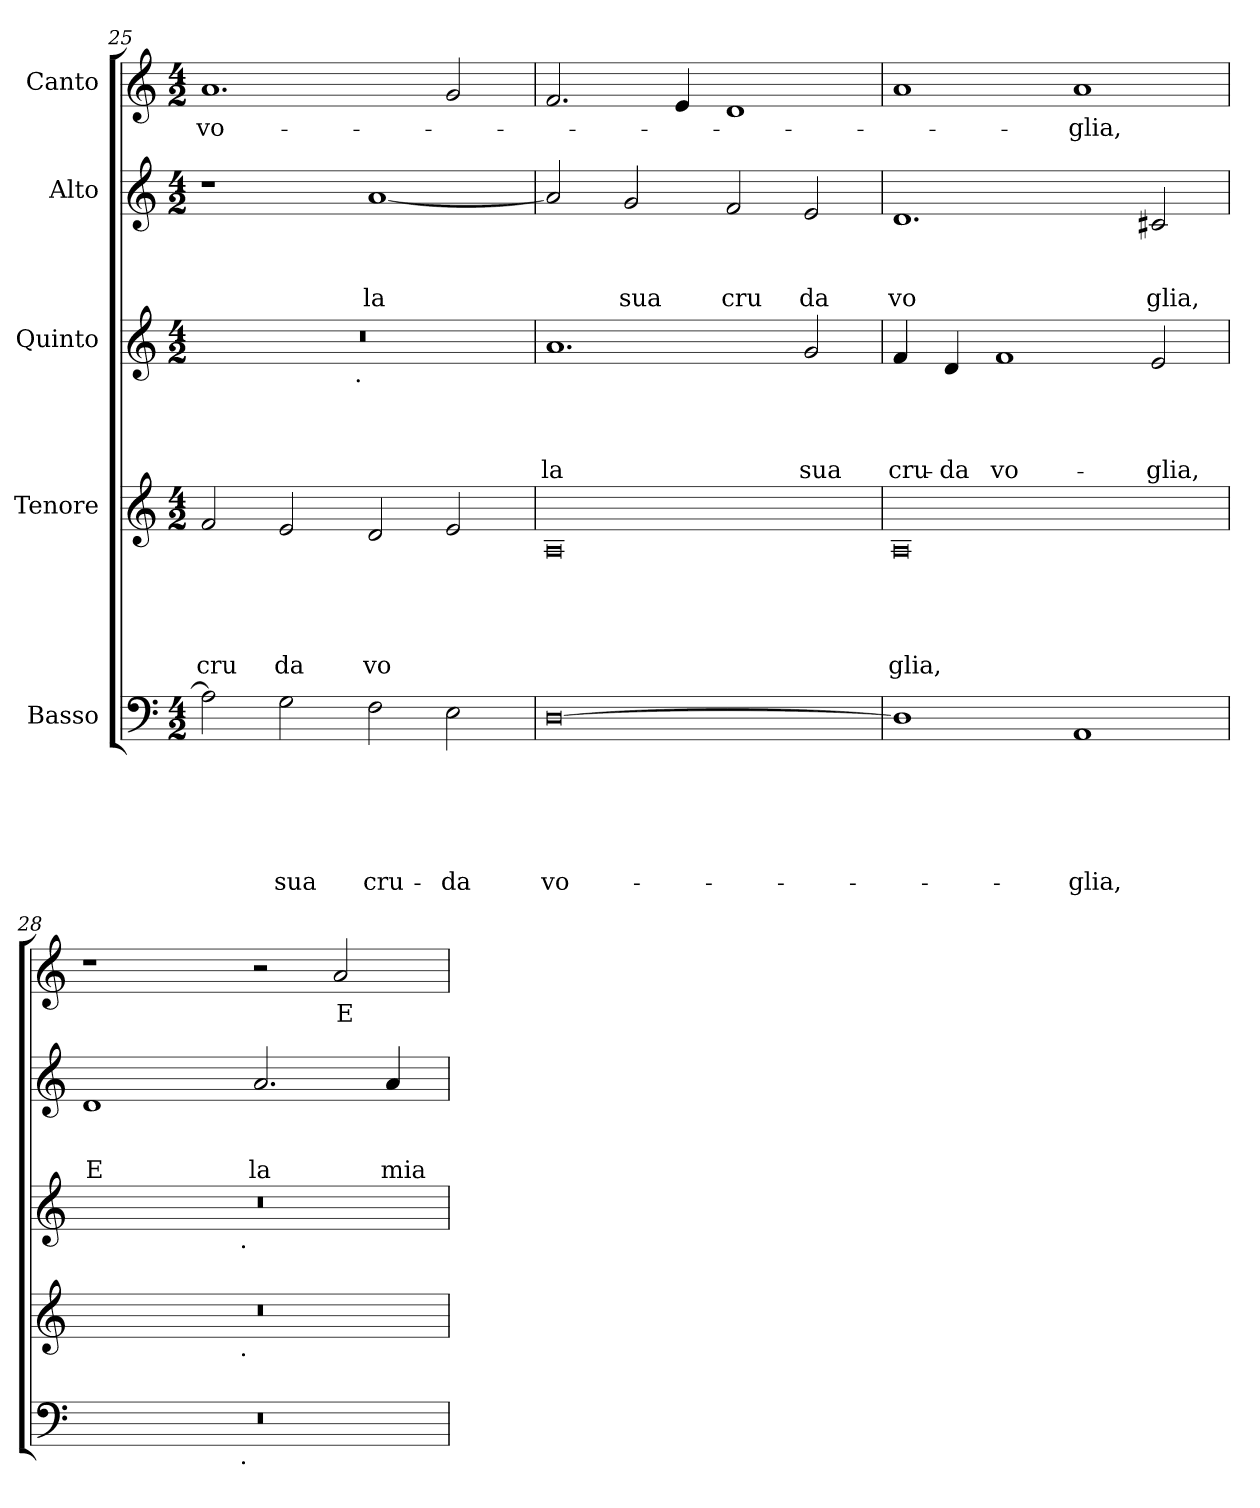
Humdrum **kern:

**kern	**text	**text	**text	**text	**text	**text	**kern	**text	**text	**text	**text	**text	**kern	**text	**text	**text	**text	**kern	**text	**text	**text	**kern	**text
*part5	*part5	*part5	*part5	*part5	*part5	*part5	*part4	*part4	*part4	*part4	*part4	*part4	*part3	*part3	*part3	*part3	*part3	*part2	*part2	*part2	*part2	*part1	*part1
*staff5	*staff5	*staff5	*staff5	*staff5	*staff5	*staff5	*staff4	*staff4	*staff4	*staff4	*staff4	*staff4	*staff3	*staff3	*staff3	*staff3	*staff3	*staff2	*staff2	*staff2	*staff2	*staff1	*staff1
*I"Basso	*	*	*	*	*	*	*I"Tenore	*	*	*	*	*	*I"Quinto	*	*	*	*	*I"Alto	*	*	*	*I"Canto	*
*clefF4	*	*	*	*	*	*	*clefG2	*	*	*	*	*	*clefG2	*	*	*	*	*clefG2	*	*	*	*clefG2	*
*k[]	*	*	*	*	*	*	*k[]	*	*	*	*	*	*k[]	*	*	*	*	*k[]	*	*	*	*k[]	*
*C:	*	*	*	*	*	*	*C:	*	*	*	*	*	*C:	*	*	*	*	*C:	*	*	*	*C:	*
*M4/2	*	*	*	*	*	*	*M4/2	*	*	*	*	*	*M4/2	*	*	*	*	*M4/2	*	*	*	*M4/2	*
=25	=25	=25	=25	=25	=25	=25	=25	=25	=25	=25	=25	=25	=25	=25	=25	=25	=25	=25	=25	=25	=25	=25	=25
!	!	!	!	!	!	!	!	!	!	!	!	!LO:LY:b	!	!	!	!	!	!	!	!	!	!	!LO:LY:b
*	*	*	*	*	*	*	*	*	*	*	*	*	*^	*	*	*	*	*	*	*	*	*	*
2A\]	.	.	.	.	.	.	2f/	.	.	.	.	cru	0r	2ryy	.	.	.	.	1r	.	.	.	1.a	vo-
!	!	!	!	!	!	!LO:LY:b	!	!	!	!	!	!LO:LY:b	!	!	!	!	!	!	!	!	!	!	!	!
2G\	.	.	.	.	.	sua	2e/	.	.	.	.	da	.	4...ryy	.	.	.	.	.	.	.	.	.	.
!	!	!	!	!	!	!	!	!	!	!	!	!	!	!LO:TX:b:t=.	!	!	!	!	!	!	!	!	!	!
.	.	.	.	.	.	.	.	.	.	.	.	.	.	1ryy	.	.	.	.	.	.	.	.	.	.
!	!	!	!	!	!	!LO:LY:b	!	!	!	!	!	!LO:LY:b	!	!	!	!	!	!	!	!	!	!LO:LY:b	!	!
2F\	.	.	.	.	.	cru-	2d/	.	.	.	.	vo	.	.	.	.	.	.	[<1a	.	.	la	.	.
!	!	!	!	!	!	!LO:LY:b	!	!	!	!	!	!	!	!	!	!	!	!	!	!	!	!	!	!
2E\	.	.	.	.	.	-da	2e/	.	.	.	.	.	.	.	.	.	.	.	.	.	.	.	2g/	.
.	.	.	.	.	.	.	.	.	.	.	.	.	.	32ryy	.	.	.	.	.	.	.	.	.	.
=26	=26	=26	=26	=26	=26	=26	=26	=26	=26	=26	=26	=26	=26	=26	=26	=26	=26	=26	=26	=26	=26	=26	=26	=26
!	!	!	!	!	!	!LO:LY:b	!	!	!	!	!	!	!	!	!	!	!	!LO:LY:b	!	!	!	!	!	!
*	*	*	*	*	*	*	*	*	*	*	*	*	*v	*v	*	*	*	*	*	*	*	*	*	*
[>0D	.	.	.	.	.	vo-	0A	.	.	.	.	.	1.a	.	.	.	la	2a/]	.	.	.	2.f/	.
!	!	!	!	!	!	!	!	!	!	!	!	!	!	!	!	!	!	!	!	!	!LO:LY:b	!	!
.	.	.	.	.	.	.	.	.	.	.	.	.	.	.	.	.	.	2g/	.	.	sua	.	.
.	.	.	.	.	.	.	.	.	.	.	.	.	.	.	.	.	.	.	.	.	.	4e/	.
!	!	!	!	!	!	!	!	!	!	!	!	!	!	!	!	!	!	!	!	!	!LO:LY:b	!	!
.	.	.	.	.	.	.	.	.	.	.	.	.	.	.	.	.	.	2f/	.	.	cru	1d	.
!	!	!	!	!	!	!	!	!	!	!	!	!	!	!	!	!	!LO:LY:b	!	!	!	!LO:LY:b	!	!
.	.	.	.	.	.	.	.	.	.	.	.	.	2g/	.	.	.	sua	2e/	.	.	da	.	.
=27	=27	=27	=27	=27	=27	=27	=27	=27	=27	=27	=27	=27	=27	=27	=27	=27	=27	=27	=27	=27	=27	=27	=27
!	!	!	!	!	!	!	!	!	!	!	!	!LO:LY:b	!	!	!	!	!LO:LY:b	!	!	!	!LO:LY:b	!	!
1D]	.	.	.	.	.	.	0A	.	.	.	.	glia,	4f/	.	.	.	cru-	1.d	.	.	vo	1a	.
!	!	!	!	!	!	!	!	!	!	!	!	!	!	!	!	!	!LO:LY:b	!	!	!	!	!	!
.	.	.	.	.	.	.	.	.	.	.	.	.	4d/	.	.	.	-da	.	.	.	.	.	.
!	!	!	!	!	!	!	!	!	!	!	!	!	!	!	!	!	!LO:LY:b	!	!	!	!	!	!
.	.	.	.	.	.	.	.	.	.	.	.	.	1f	.	.	.	vo-	.	.	.	.	.	.
!	!	!	!	!	!	!LO:LY:b	!	!	!	!	!	!	!	!	!	!	!	!	!	!	!	!	!LO:LY:b
1AA	.	.	.	.	.	-glia,	.	.	.	.	.	.	.	.	.	.	.	.	.	.	.	1a	-glia,
!	!	!	!	!	!	!	!	!	!	!	!	!	!	!	!	!	!LO:LY:b	!	!	!	!LO:LY:b	!	!
.	.	.	.	.	.	.	.	.	.	.	.	.	2e/	.	.	.	-glia,	2c#X/	.	.	glia,	.	.
=28	=28	=28	=28	=28	=28	=28	=28	=28	=28	=28	=28	=28	=28	=28	=28	=28	=28	=28	=28	=28	=28	=28	=28
!	!	!	!	!	!	!	!	!	!	!	!	!	!	!	!	!	!	!	!	!	!LO:LY:b	!	!
*^	*	*	*	*	*	*	*^	*	*	*	*	*	*^	*	*	*	*	*	*	*	*	*	*
0r	2ryy	.	.	.	.	.	.	0r	2ryy	.	.	.	.	.	0r	2ryy	.	.	.	.	1d	.	.	E	1r	.
.	4...ryy	.	.	.	.	.	.	.	4...ryy	.	.	.	.	.	.	4...ryy	.	.	.	.	.	.	.	.	.	.
!	!	!	!	!	!	!	!	!	!	!	!	!	!	!	!	!LO:TX:b:t=.	!	!	!	!	!	!	!	!	!	!
!	!	!	!	!	!	!	!	!	!LO:TX:b:t=.	!	!	!	!	!	!	!	!	!	!	!	!	!	!	!	!	!
!	!LO:TX:b:t=.	!	!	!	!	!	!	!	!	!	!	!	!	!	!	!	!	!	!	!	!	!	!	!	!	!
.	1ryy	.	.	.	.	.	.	.	1ryy	.	.	.	.	.	.	1ryy	.	.	.	.	.	.	.	.	.	.
!	!	!	!	!	!	!	!	!	!	!	!	!	!	!	!	!	!	!	!	!	!	!	!	!LO:LY:b	!	!
.	.	.	.	.	.	.	.	.	.	.	.	.	.	.	.	.	.	.	.	.	2.a/	.	.	la	2r	.
!	!	!	!	!	!	!	!	!	!	!	!	!	!	!	!	!	!	!	!	!	!	!	!	!	!	!LO:LY:b
.	.	.	.	.	.	.	.	.	.	.	.	.	.	.	.	.	.	.	.	.	.	.	.	.	2a/	E
!	!	!	!	!	!	!	!	!	!	!	!	!	!	!	!	!	!	!	!	!	!	!	!	!LO:LY:b	!	!
.	.	.	.	.	.	.	.	.	.	.	.	.	.	.	.	.	.	.	.	.	4a/	.	.	mia	.	.
.	32ryy	.	.	.	.	.	.	.	32ryy	.	.	.	.	.	.	32ryy	.	.	.	.	.	.	.	.	.	.
*v	*v	*	*	*	*	*	*	*	*	*	*	*	*	*	*v	*v	*	*	*	*	*	*	*	*	*	*
*	*	*	*	*	*	*	*v	*v	*	*	*	*	*	*	*	*	*	*	*	*	*	*	*	*
=	=	=	=	=	=	=	=	=	=	=	=	=	=	=	=	=	=	=	=	=	=	=	=
*-	*-	*-	*-	*-	*-	*-	*-	*-	*-	*-	*-	*-	*-	*-	*-	*-	*-	*-	*-	*-	*-	*-	*-
